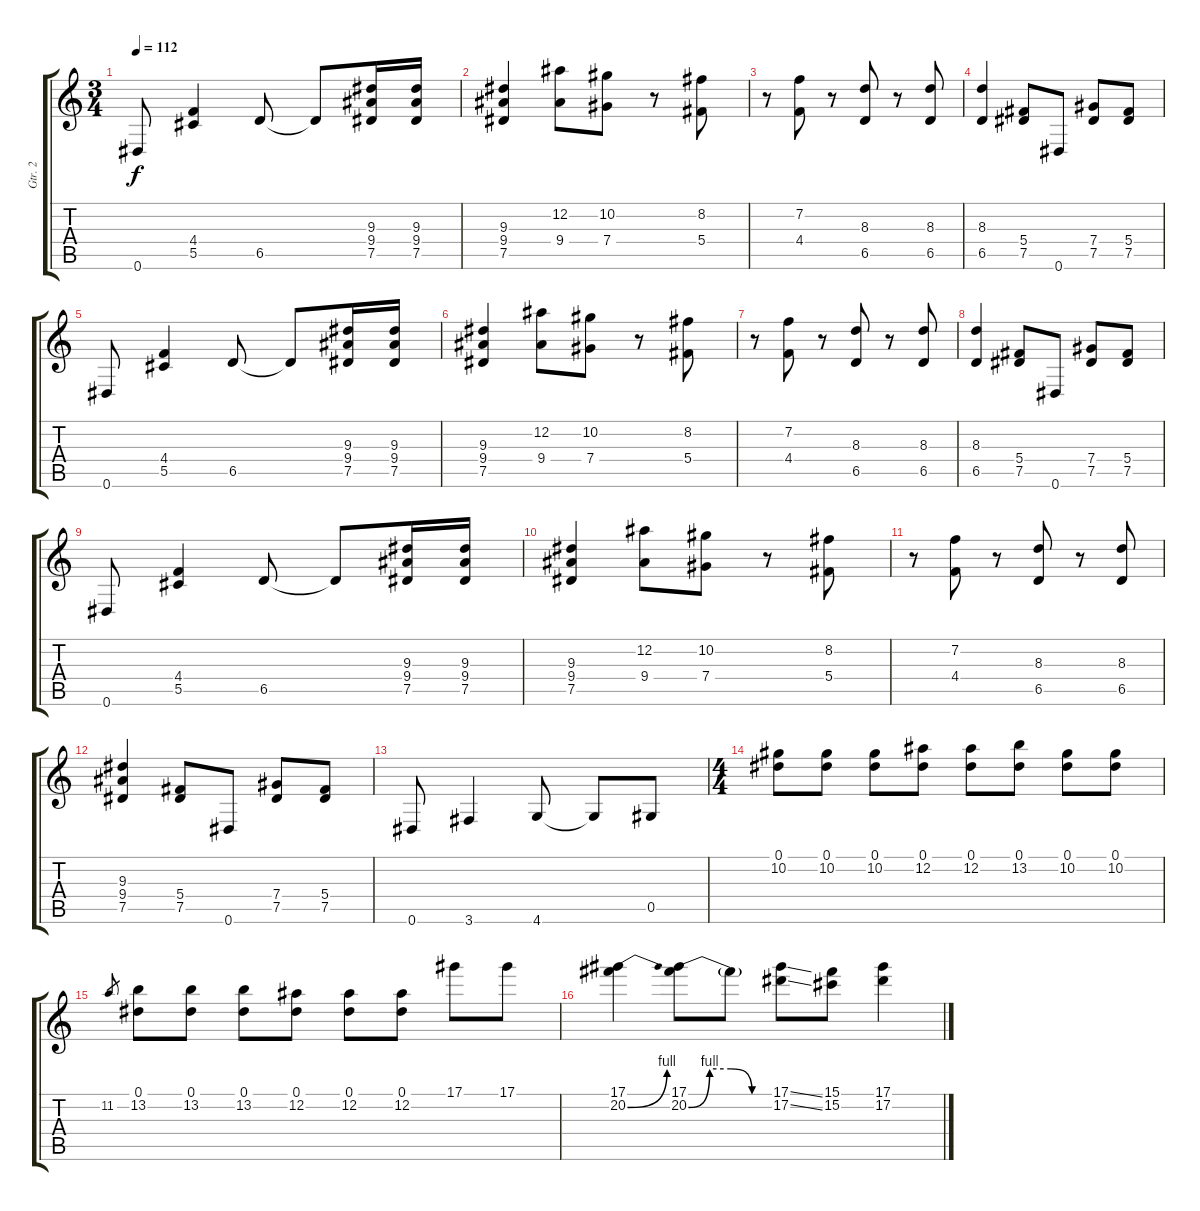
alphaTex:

\track ("Gtr. 2" "Gtr. 2") {instrument distortionguitar}
\staff {score tabs}
\tuning (Eb4 Bb3 Gb3 Db3 Ab2 Eb2) {hide}
\ts (3 4)
\tempo 112
\clef g2
\ks c
0.6.8{dy f} (4.4 5.5).4 6.5.8 6.5{t}.8 (9.3 9.4 7.5).16 (9.3 9.4 7.5).16 |
(9.3 9.4 7.5).4 (12.2 9.4).8 (10.2 7.4).8 r.8 (8.2 5.4).8 |
r.8 (7.2 4.4).8 r.8 (8.3 6.5).8 r.8 (8.3 6.5).8 |
(8.3 6.5).4 (5.4 7.5).8 0.6.8 (7.4 7.5).8 (5.4 7.5).8 |
0.6.8 (4.4 5.5).4 6.5.8 6.5{t}.8 (9.3 9.4 7.5).16 (9.3 9.4 7.5).16 |
(9.3 9.4 7.5).4 (12.2 9.4).8 (10.2 7.4).8 r.8 (8.2 5.4).8 |
r.8 (7.2 4.4).8 r.8 (8.3 6.5).8 r.8 (8.3 6.5).8 |
(8.3 6.5).4 (5.4 7.5).8 0.6.8 (7.4 7.5).8 (5.4 7.5).8 |
0.6.8 (4.4 5.5).4 6.5.8 6.5{t}.8 (9.3 9.4 7.5).16 (9.3 9.4 7.5).16 |
(9.3 9.4 7.5).4 (12.2 9.4).8 (10.2 7.4).8 r.8 (8.2 5.4).8 |
r.8 (7.2 4.4).8 r.8 (8.3 6.5).8 r.8 (8.3 6.5).8 |
(9.3 9.4 7.5).4 (5.4 7.5).8 0.6.8 (7.4 7.5).8 (5.4 7.5).8 |
0.6.8 3.6.4 4.6.8 4.6{t}.8 0.5.8 |
\ts (4 4)
(0.1 10.2).8 (0.1 10.2).8 (0.1 10.2).8 (0.1 12.2).8 (0.1 12.2).8 (0.1 13.2).8 (0.1 10.2).8 (0.1 10.2).8 |
11.2.8{gr} (0.1 13.2).8 (0.1 13.2).8 (0.1 13.2).8 (0.1 12.2).8 (0.1 12.2).8 (0.1 12.2).8 17.1.8 17.1.8 |
(17.1 20.2{be (bend 0 0 60 4)}).4 (17.1 20.2{be (custom 0 0 15 4 30 4 45 0 60 0)}).8 20.2{t}.8 (17.1{ss} 17.2{ss}).8 (15.1 15.2).8 (17.1 17.2).4
